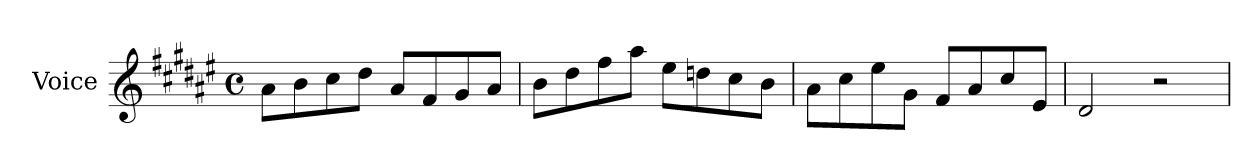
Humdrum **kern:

**kern
*part1
*staff1
*I"Voice
*I'Voice
*clefG2
*k[f#c#g#d#a#e#]
*M4/4
*met(c)
=1
8a#\L
8b\
8cc#\
8dd#\J
8a#/L
8f#/
8g#/
8a#/J
=2
8b\L
8dd#\
8ff#\
8aa#\J
8ee#\L
8ddn\
8cc#\
8b\J
=3
8a#\L
8cc#\
8ee#\
8g#\J
8f#/L
8a#/
8cc#/
8e#/J
=4
2d#/
2rcc
=
*-
